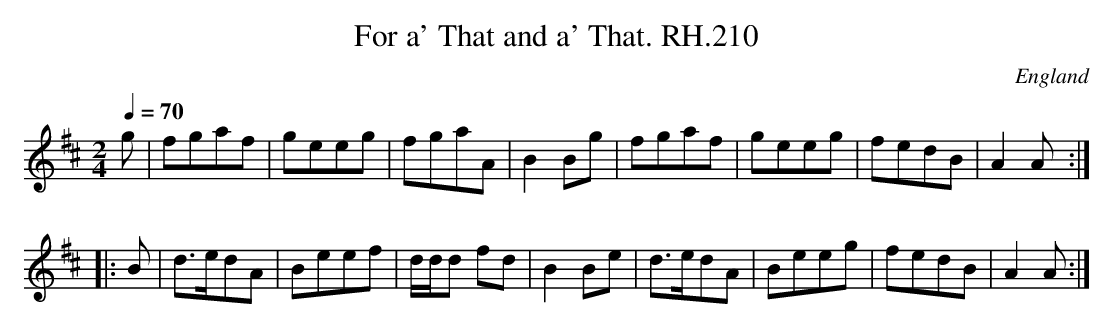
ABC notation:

X:1
T:For a' That and a' That. RH.210
O:England
M:2/4
L:1/8
Q:1/4=70
K:D
g|fgaf|geeg|fgaA|B2Bg|\
fgaf|geeg|fedB|A2A:|
|:B|d>edA|Beef|d/d/d fd|B2Be|\
d>edA|Beeg|fedB|A2A:|
